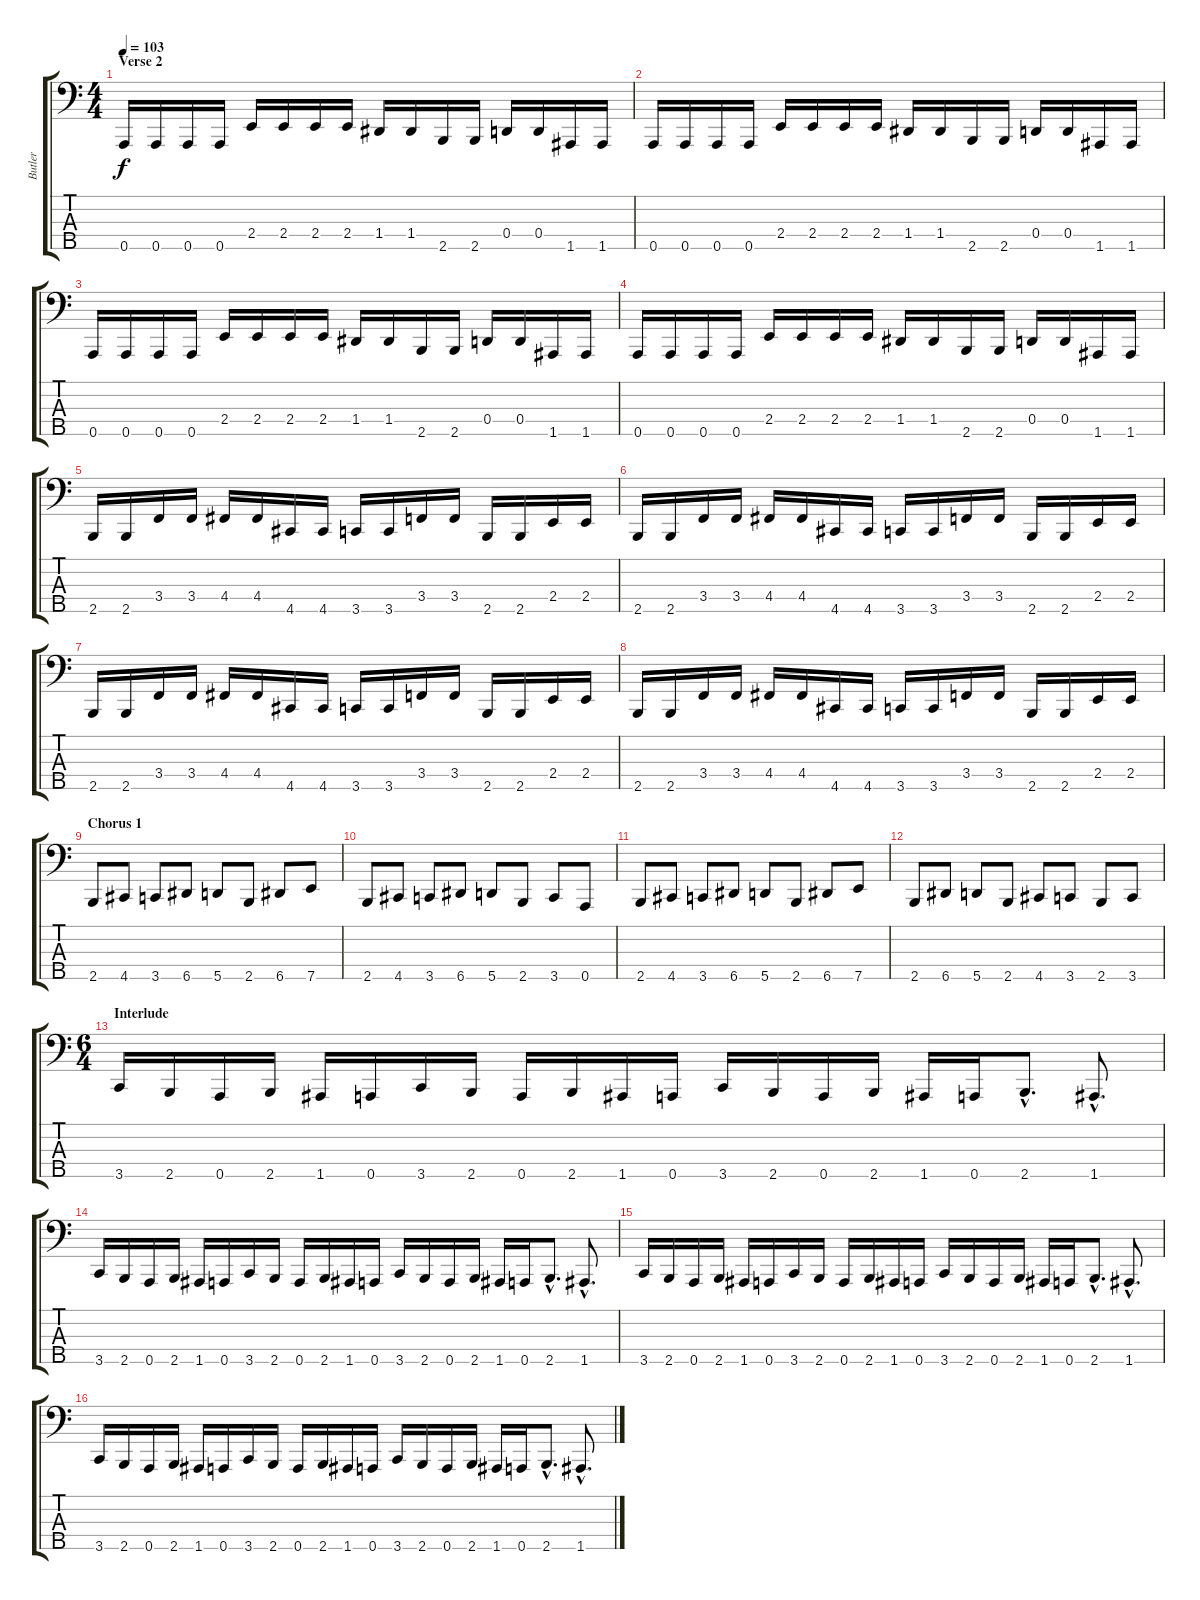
\track ("Butler" "Butler") {instrument electricbassfinger}
\staff {score tabs}
\tuning (G2 D2 A1 D1 A0) {hide}
\ts (4 4)
\section ("" "Verse 2")
\tempo 103
\clef f4
\ks c
0.5.16{dy f} 0.5.16 0.5.16 0.5.16 2.4.16 2.4.16 2.4.16 2.4.16 1.4.16 1.4.16 2.5.16 2.5.16 0.4.16 0.4.16 1.5.16 1.5.16 |
0.5.16 0.5.16 0.5.16 0.5.16 2.4.16 2.4.16 2.4.16 2.4.16 1.4.16 1.4.16 2.5.16 2.5.16 0.4.16 0.4.16 1.5.16 1.5.16 |
0.5.16 0.5.16 0.5.16 0.5.16 2.4.16 2.4.16 2.4.16 2.4.16 1.4.16 1.4.16 2.5.16 2.5.16 0.4.16 0.4.16 1.5.16 1.5.16 |
0.5.16 0.5.16 0.5.16 0.5.16 2.4.16 2.4.16 2.4.16 2.4.16 1.4.16 1.4.16 2.5.16 2.5.16 0.4.16 0.4.16 1.5.16 1.5.16 |
2.5.16 2.5.16 3.4.16 3.4.16 4.4.16 4.4.16 4.5.16 4.5.16 3.5.16 3.5.16 3.4.16 3.4.16 2.5.16 2.5.16 2.4.16 2.4.16 |
2.5.16 2.5.16 3.4.16 3.4.16 4.4.16 4.4.16 4.5.16 4.5.16 3.5.16 3.5.16 3.4.16 3.4.16 2.5.16 2.5.16 2.4.16 2.4.16 |
2.5.16 2.5.16 3.4.16 3.4.16 4.4.16 4.4.16 4.5.16 4.5.16 3.5.16 3.5.16 3.4.16 3.4.16 2.5.16 2.5.16 2.4.16 2.4.16 |
2.5.16 2.5.16 3.4.16 3.4.16 4.4.16 4.4.16 4.5.16 4.5.16 3.5.16 3.5.16 3.4.16 3.4.16 2.5.16 2.5.16 2.4.16 2.4.16 |
\section ("" "Chorus 1")
2.5.8 4.5.8 3.5.8 6.5.8 5.5.8 2.5.8 6.5.8 7.5.8 |
2.5.8 4.5.8 3.5.8 6.5.8 5.5.8 2.5.8 3.5.8 0.5.8 |
2.5.8 4.5.8 3.5.8 6.5.8 5.5.8 2.5.8 6.5.8 7.5.8 |
2.5.8 6.5.8 5.5.8 2.5.8 4.5.8 3.5.8 2.5.8 3.5.8 |
\ts (6 4)
\section ("" "Interlude")
3.5.16 2.5.16 0.5.16 2.5.16 1.5.16 0.5.16 3.5.16 2.5.16 0.5.16 2.5.16 1.5.16 0.5.16 3.5.16 2.5.16 0.5.16 2.5.16 1.5.16 0.5.16 2.5{hac}.8{d} 1.5{hac}.8{d} |
3.5.16 2.5.16 0.5.16 2.5.16 1.5.16 0.5.16 3.5.16 2.5.16 0.5.16 2.5.16 1.5.16 0.5.16 3.5.16 2.5.16 0.5.16 2.5.16 1.5.16 0.5.16 2.5{hac}.8{d} 1.5{hac}.8{d} |
3.5.16 2.5.16 0.5.16 2.5.16 1.5.16 0.5.16 3.5.16 2.5.16 0.5.16 2.5.16 1.5.16 0.5.16 3.5.16 2.5.16 0.5.16 2.5.16 1.5.16 0.5.16 2.5{hac}.8{d} 1.5{hac}.8{d} |
3.5.16 2.5.16 0.5.16 2.5.16 1.5.16 0.5.16 3.5.16 2.5.16 0.5.16 2.5.16 1.5.16 0.5.16 3.5.16 2.5.16 0.5.16 2.5.16 1.5.16 0.5.16 2.5{hac}.8{d} 1.5{ss hac}.8{d}
